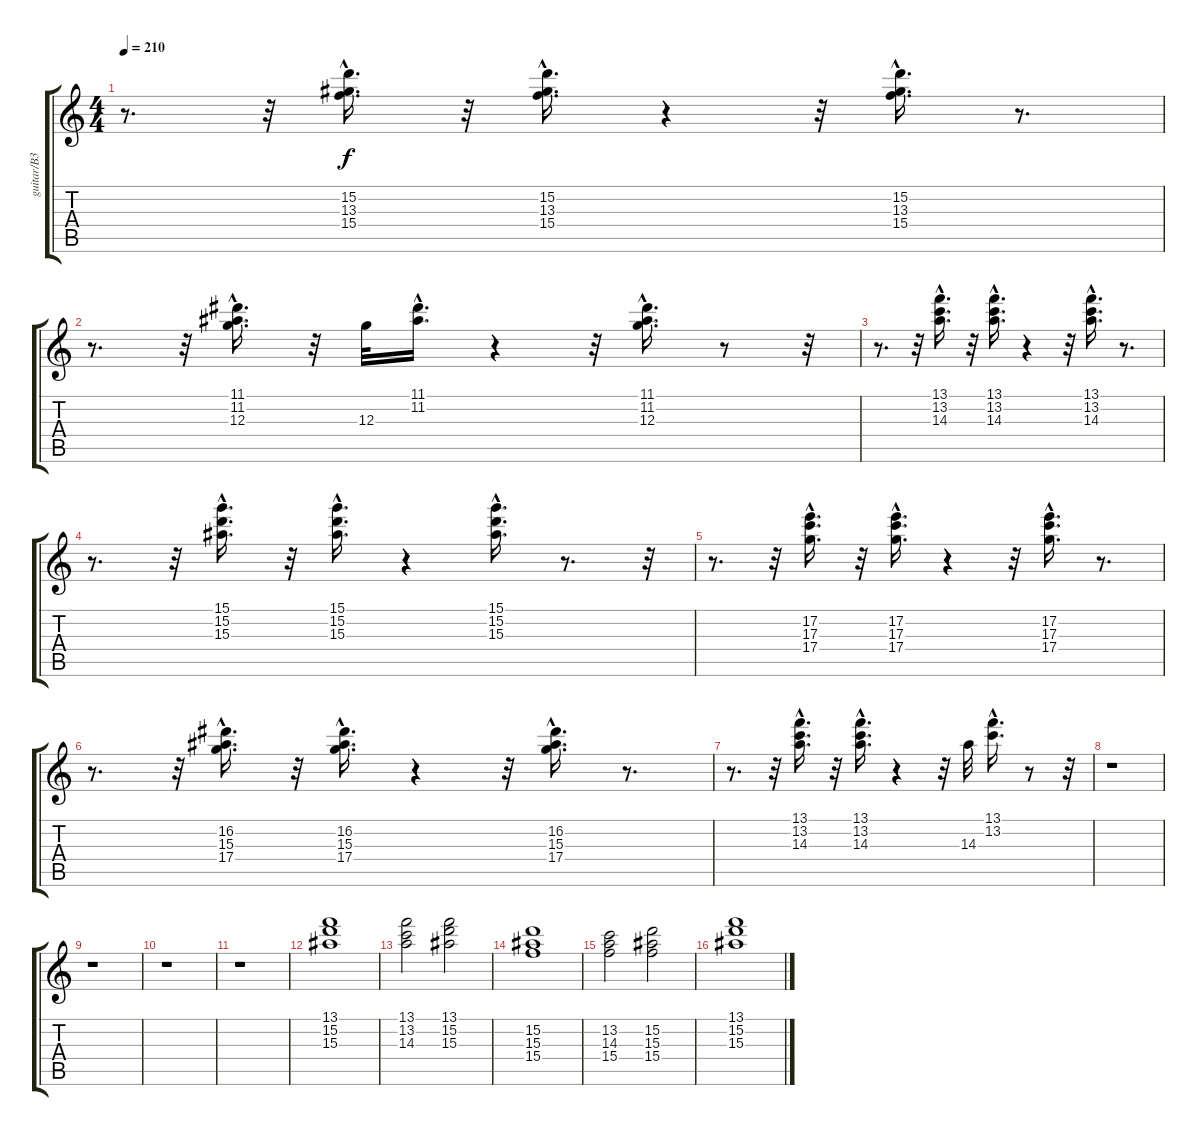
\track ("guitar/B3           " "guitar/B3 ") {instrument electricguitarmuted}
\staff {score tabs}
\tuning (E4 B3 G3 D3 A2 E2) {hide}
\ts (4 4)
\tempo 210
\clef g2
\ks c
r.8{d dy f} r.32 (15.2{hac} 13.3{hac} 15.4{hac}).16{d} r.32 (15.2{hac} 13.3{hac} 15.4{hac}).16{d} r.4 r.32 (15.2{hac} 13.3{hac} 15.4{hac}).16{d} r.8{d} |
r.8{d} r.32 (11.1{hac} 11.2{hac} 12.3{hac}).16{d} r.32 12.3.32 (11.1{hac} 11.2{hac}).16{d} r.4 r.32 (11.1{hac} 11.2{hac} 12.3{hac}).16{d} r.8 r.32 |
r.8{d} r.32 (13.1{hac} 13.2{hac} 14.3{hac}).16{d} r.32 (13.1{hac} 13.2{hac} 14.3{hac}).16{d} r.4 r.32 (13.1{hac} 13.2{hac} 14.3{hac}).16{d} r.8{d} |
r.8{d} r.32 (15.1{hac} 15.2{hac} 15.3{hac}).16{d} r.32 (15.1{hac} 15.2{hac} 15.3{hac}).16{d} r.4 (15.1{hac} 15.2{hac} 15.3{hac}).16{d} r.8{d} r.32 |
r.8{d} r.32 (17.2{hac} 17.3{hac} 17.4{hac}).16{d} r.32 (17.2{hac} 17.3{hac} 17.4{hac}).16{d} r.4 r.32 (17.2{hac} 17.3{hac} 17.4{hac}).16{d} r.8{d} |
r.8{d} r.32 (16.2{hac} 15.3{hac} 17.4{hac}).16{d} r.32 (16.2{hac} 15.3{hac} 17.4{hac}).16{d} r.4 r.32 (16.2{hac} 15.3{hac} 17.4{hac}).16{d} r.8{d} |
r.8{d} r.32 (13.1{hac} 13.2{hac} 14.3{hac}).16{d} r.32 (13.1{hac} 13.2{hac} 14.3{hac}).16{d} r.4 r.32 14.3.32 (13.1{hac} 13.2{hac}).16{d} r.8 r.32 |
r.1 |
r.1 |
r.1 |
r.1 |
(13.1 15.2 15.3).1 |
(13.1 13.2 14.3).2 (13.1 15.2 15.3).2 |
(15.2 15.3 15.4).1 |
(13.2 14.3 15.4).2 (15.2 15.3 15.4).2 |
(13.1 15.2 15.3).1
